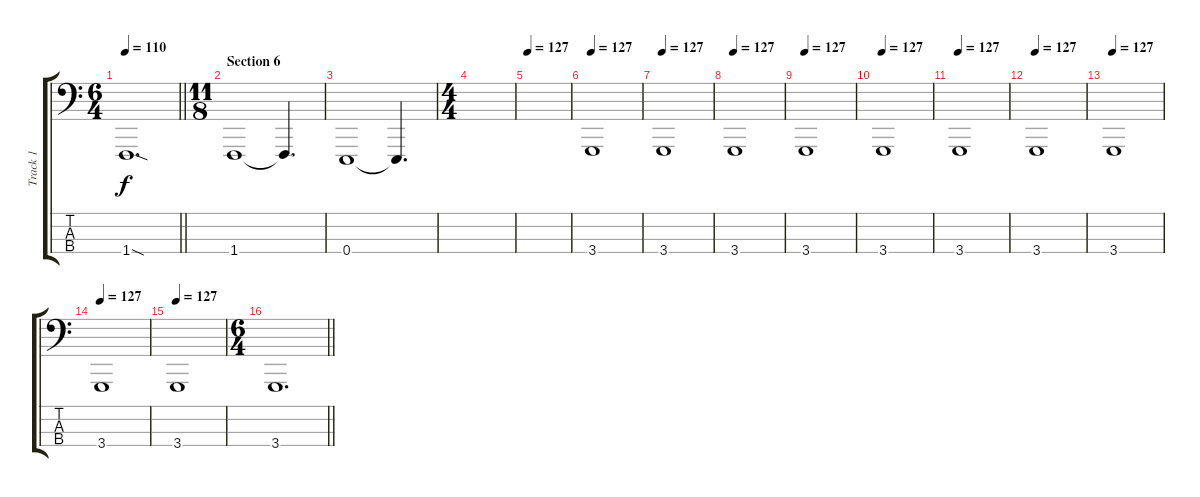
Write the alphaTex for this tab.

\track ("Track 1" "Track 1") {instrument lead8bassandlead}
\staff {score tabs}
\tuning (G2 D2 A1 E1) {hide}
\ts (6 4)
\tempo 110
\clef f4
\barLineRight lightlight
\ks c
1.4{sod t}.1{d dy f} |
\ts (11 8)
\section ("" "Section 6")
1.4.1{volume 7} 1.4{t}.4{d} |
0.4.1 0.4{t}.4{d} |
\ts (4 4)
|
\tempo 127
|
\tempo 127
3.4.1{volume 8} |
\tempo 127
3.4.1{volume 8} |
\tempo 127
3.4.1{volume 8} |
\tempo 127
3.4.1{volume 8} |
\tempo 127
3.4.1{volume 8} |
\tempo 127
3.4.1{volume 8} |
\tempo 127
3.4.1{volume 8} |
\tempo 127
3.4.1{volume 8} |
\tempo 127
3.4.1{volume 8} |
\tempo 127
3.4.1{volume 16} |
\ts (6 4)
\barLineRight lightlight
3.4.1{d}
